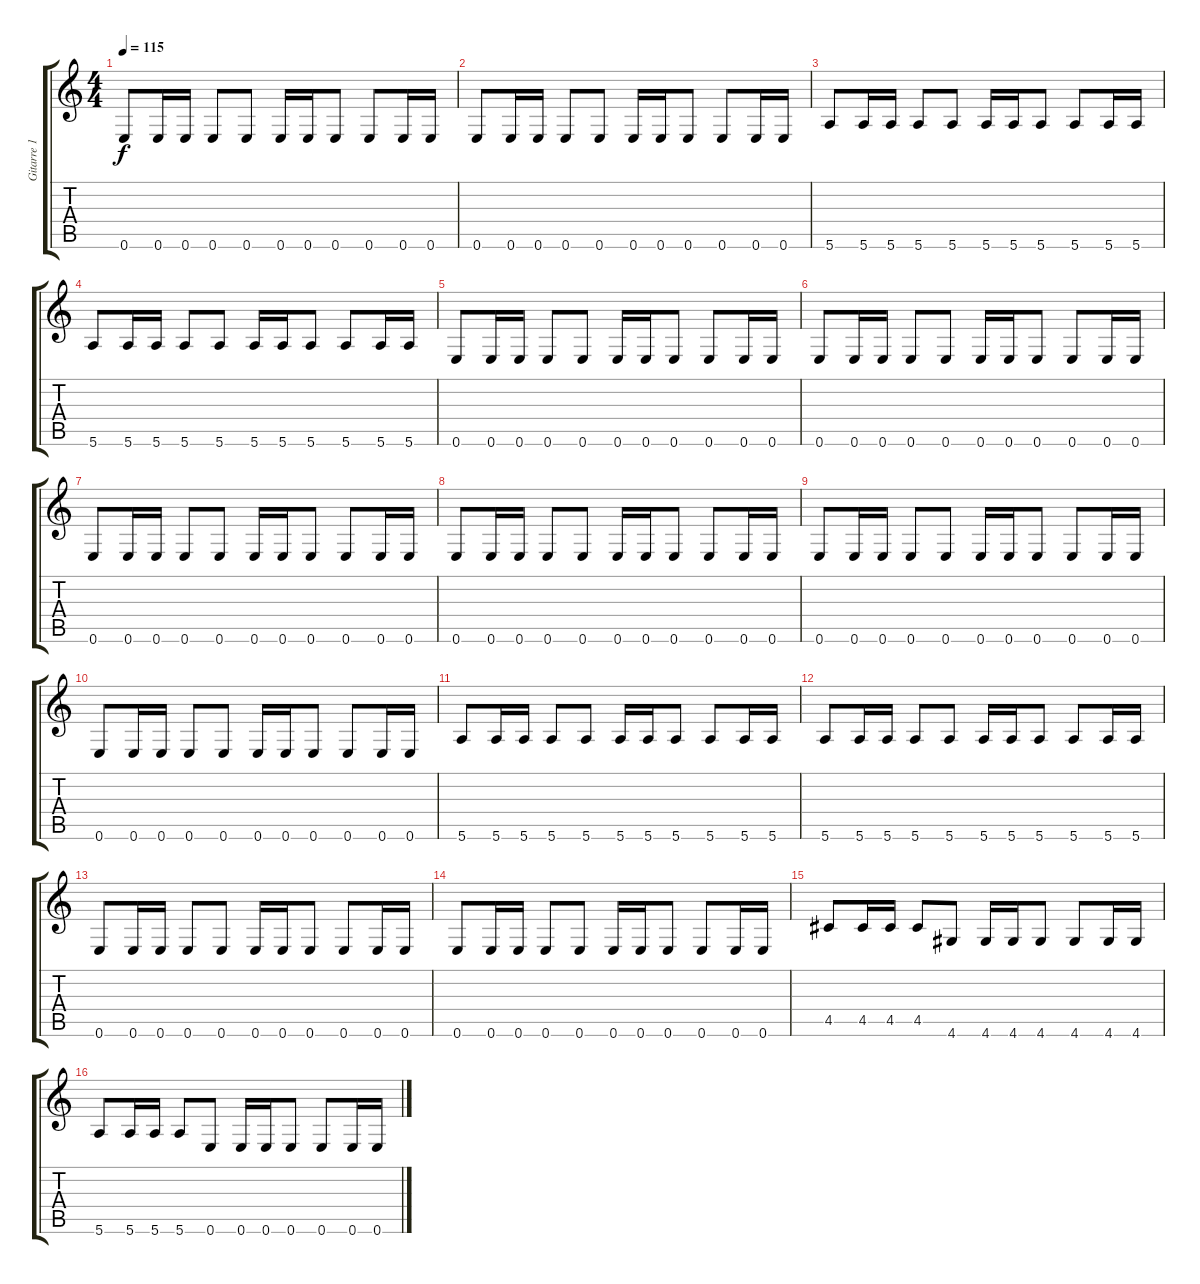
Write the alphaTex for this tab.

\track ("Gitarre 1" "Gitarre 1") {instrument acousticguitarsteel}
\staff {score tabs}
\tuning (E4 B3 G3 D3 A2 E2) {hide}
\ts (4 4)
\tempo 115
\clef g2
\ks c
0.6.8{dy f} 0.6.16 0.6.16 0.6.8 0.6.8 0.6.16 0.6.16 0.6.8 0.6.8 0.6.16 0.6.16 |
0.6.8 0.6.16 0.6.16 0.6.8 0.6.8 0.6.16 0.6.16 0.6.8 0.6.8 0.6.16 0.6.16 |
5.6.8 5.6.16 5.6.16 5.6.8 5.6.8 5.6.16 5.6.16 5.6.8 5.6.8 5.6.16 5.6.16 |
5.6.8 5.6.16 5.6.16 5.6.8 5.6.8 5.6.16 5.6.16 5.6.8 5.6.8 5.6.16 5.6.16 |
0.6.8 0.6.16 0.6.16 0.6.8 0.6.8 0.6.16 0.6.16 0.6.8 0.6.8 0.6.16 0.6.16 |
0.6.8 0.6.16 0.6.16 0.6.8 0.6.8 0.6.16 0.6.16 0.6.8 0.6.8 0.6.16 0.6.16 |
0.6.8 0.6.16 0.6.16 0.6.8 0.6.8 0.6.16 0.6.16 0.6.8 0.6.8 0.6.16 0.6.16 |
0.6.8 0.6.16 0.6.16 0.6.8 0.6.8 0.6.16 0.6.16 0.6.8 0.6.8 0.6.16 0.6.16 |
0.6.8 0.6.16 0.6.16 0.6.8 0.6.8 0.6.16 0.6.16 0.6.8 0.6.8 0.6.16 0.6.16 |
0.6.8 0.6.16 0.6.16 0.6.8 0.6.8 0.6.16 0.6.16 0.6.8 0.6.8 0.6.16 0.6.16 |
5.6.8 5.6.16 5.6.16 5.6.8 5.6.8 5.6.16 5.6.16 5.6.8 5.6.8 5.6.16 5.6.16 |
5.6.8 5.6.16 5.6.16 5.6.8 5.6.8 5.6.16 5.6.16 5.6.8 5.6.8 5.6.16 5.6.16 |
0.6.8 0.6.16 0.6.16 0.6.8 0.6.8 0.6.16 0.6.16 0.6.8 0.6.8 0.6.16 0.6.16 |
0.6.8 0.6.16 0.6.16 0.6.8 0.6.8 0.6.16 0.6.16 0.6.8 0.6.8 0.6.16 0.6.16 |
4.5.8 4.5.16 4.5.16 4.5.8 4.6.8 4.6.16 4.6.16 4.6.8 4.6.8 4.6.16 4.6.16 |
5.6.8 5.6.16 5.6.16 5.6.8 0.6.8 0.6.16 0.6.16 0.6.8 0.6.8 0.6.16 0.6.16
